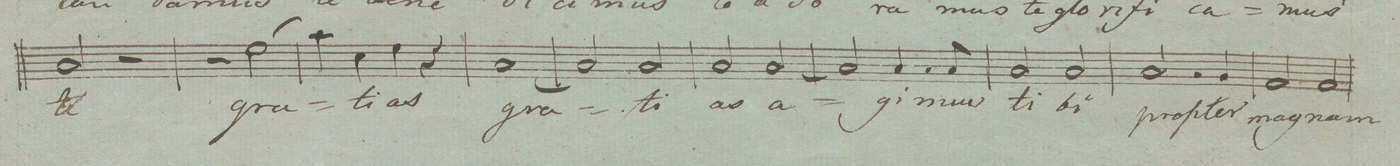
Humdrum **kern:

**kern	**text	**dynam
*I"Baſso. Tutti. i Solo odkąd piſano.	*	*
*clefF4	*	*
*k[]	*	*
*met(c)	*	*
*M4/4	*	*
2C/	te	.
2r	.	.
=41	=41	=41
2r	.	.
(2G\	Gra-	.
=42	=42	=42
4c\)	.	.
4E\	-ti-	.
4G\	-as	.
4r	.	.
=43	=43	=43
[1C/	Gra-	.
=44	=44	=44
2C/]	.	.
2C/	-ti-	.
=45	=45	=45
2C/	-as	.
[2C/	a-	.
=46	=46	=46
2C/]	.	.
4.C/	-gi-	.
8C/	-mus	.
=47	=47	=47
2C/	ti-	.
2C/	-bi	.
=48	=48	=48
2.C/	pro-	.
4BB/	-pter	.
=49	=49	=49
2AA/	ma-	.
2AA/	-gnam	.
=50	=50	=50
*-	*-	*-
